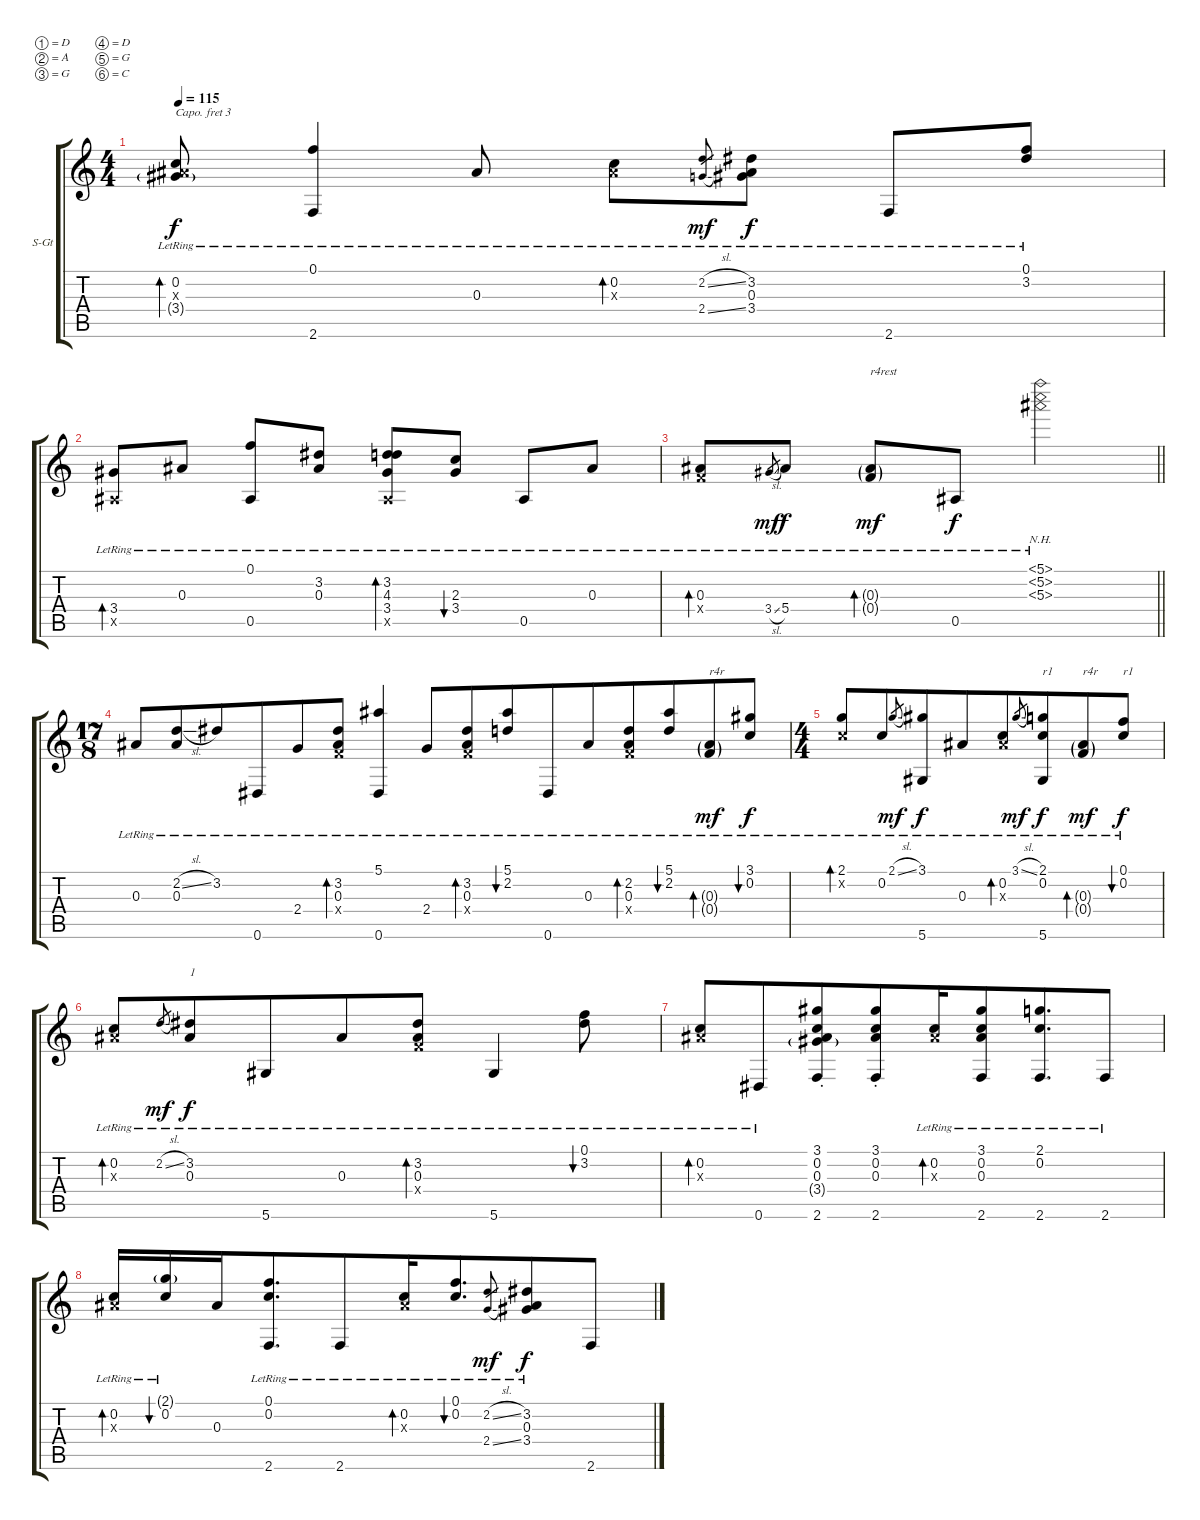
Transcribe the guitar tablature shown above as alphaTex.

\bracketExtendMode groupsimilarinstruments
\firstSystemTrackNameOrientation horizontal
\otherSystemsTrackNameOrientation horizontal
\track ("Track 1" "S-Gt") {instrument acousticguitarsteel}
\staff {score tabs}
\capo 3
\tuning (D4 A3 G3 D3 G2 C2)
\ts (4 4)
\tempo 115
\clef g2
\ks c
(0.2{lr} 0.3{x} 3.4{g lr}).8{bd 60 dy f} (0.1{lr} 2.6{lr}).4 0.3{lr}.8 (0.2{lr} 0.3{x}).8{bd 60} (2.2{sl lr} 2.4{sl lr}).8{gr dy mf} (3.2{lr} 0.3 3.4).8{dy f} 2.6{lr}.8 (0.1{lr} 3.2{lr}).8 |
(3.4{lr} 0.5{x}).8{bd 60} 0.3{lr}.8 (0.1{lr} 0.5{lr}).8 (3.2{lr} 0.3{lr}).8 (3.2{lr} 4.3{lr} 3.4{lr} 0.5{x}).8{bd 60} (2.3{lr} 3.4{lr}).8{bu 60} 0.5{lr}.8 0.3{lr}.8 |
\barLineRight lightlight
(0.3{lr} 0.4{x}).8{bd 60} 3.4{sl lr}.8{gr dy mf} 5.4{lr}.8{dy f} (0.3{g lr} 0.4{g lr}).8{bd 60 txt "r4rest" dy mf} 0.5{lr}.8{dy f} (5.1{nh lr} 5.2{nh lr} 5.3{nh lr}).2 |
\ts (17 8)
\beaming (8 17)
0.3{lr}.8 (2.2{sl lr} 0.3{lr}).8 3.2{lr}.8 0.6{lr}.8 2.4{lr}.8 (3.2{lr} 0.3{lr} 0.4{x}).8{bd 60} (5.1{lr} 0.6{lr}).4 2.4{lr}.8 (3.2{lr} 0.3{lr} 0.4{x}).8{bd 60} (5.1 2.2{lr}).8{bu 60} 0.6{lr}.8 0.3{lr}.8 (2.2{lr} 0.3{lr} 0.4{x}).8{bd 60} (5.1{lr} 2.2{lr}).8{bu 60} (0.3{g lr} 0.4{g lr}).8{bd 60 txt "r4r" dy mf} (3.1{lr} 0.2{lr}).8{bu 60 dy f} |
\ts (4 4)
\beaming (8 8)
(2.1{lr} 0.2{x}).8{bd 60} 0.2{lr}.8 2.1{sl lr}.8{gr dy mf} (3.1{lr} 5.6{lr}).8{dy f} 0.3{lr}.8 (0.2{lr} 0.3{x}).8{bd 60} 3.1{sl lr}.8{gr dy mf} (2.1{lr} 0.2{lr} 5.6{lr}).8{txt "r1" dy f} (0.3{g lr} 0.4{g lr}).8{bd 60 txt "r4r" dy mf} (0.1{lr} 0.2{lr}).8{bu 60 txt "r1" dy f} |
(0.2{lr} 0.3{x}).8{bd 60} 2.2{sl lr}.8{gr dy mf} (3.2{lr} 0.3{lr}).8{txt "1" dy f} 5.6{lr}.8 0.3{lr}.8 (3.2{lr} 0.3{lr} 0.4{x}).8{bd 60} 5.6{lr}.4 (0.1{lr} 3.2{lr}).8{bu 60} |
(0.2{lr} 0.3{x}).8{bd 60} 0.6{lr}.8 (3.1{st} 0.2{st} 0.3{st} 3.4{g} 2.6{st}).8 (3.1{st} 0.2{st} 0.3 2.6{st}).8 (0.2{lr} 0.3{x}).16{bd 60} (3.1{lr} 0.2{lr} 0.3 2.6{lr}).8 (2.1{lr} 0.2{lr} 2.6{lr}).8{d} 2.6{lr}.8 |
(0.2{lr} 0.3{x}).16{bd 60} (2.1{g lr} 0.2{lr}).16{bu 60} 0.3.16 (0.1{lr} 0.2 2.6{lr}).8{d} 2.6{lr}.8 (0.2{lr} 0.3{x}).16{bd 60} (0.1{lr} 0.2{lr}).8{d bu 60} (2.2{sl lr} 2.4{sl lr}).8{gr dy mf} (3.2{lr} 0.3{lr} 3.4{lr}).8{dy f} 2.6.8
